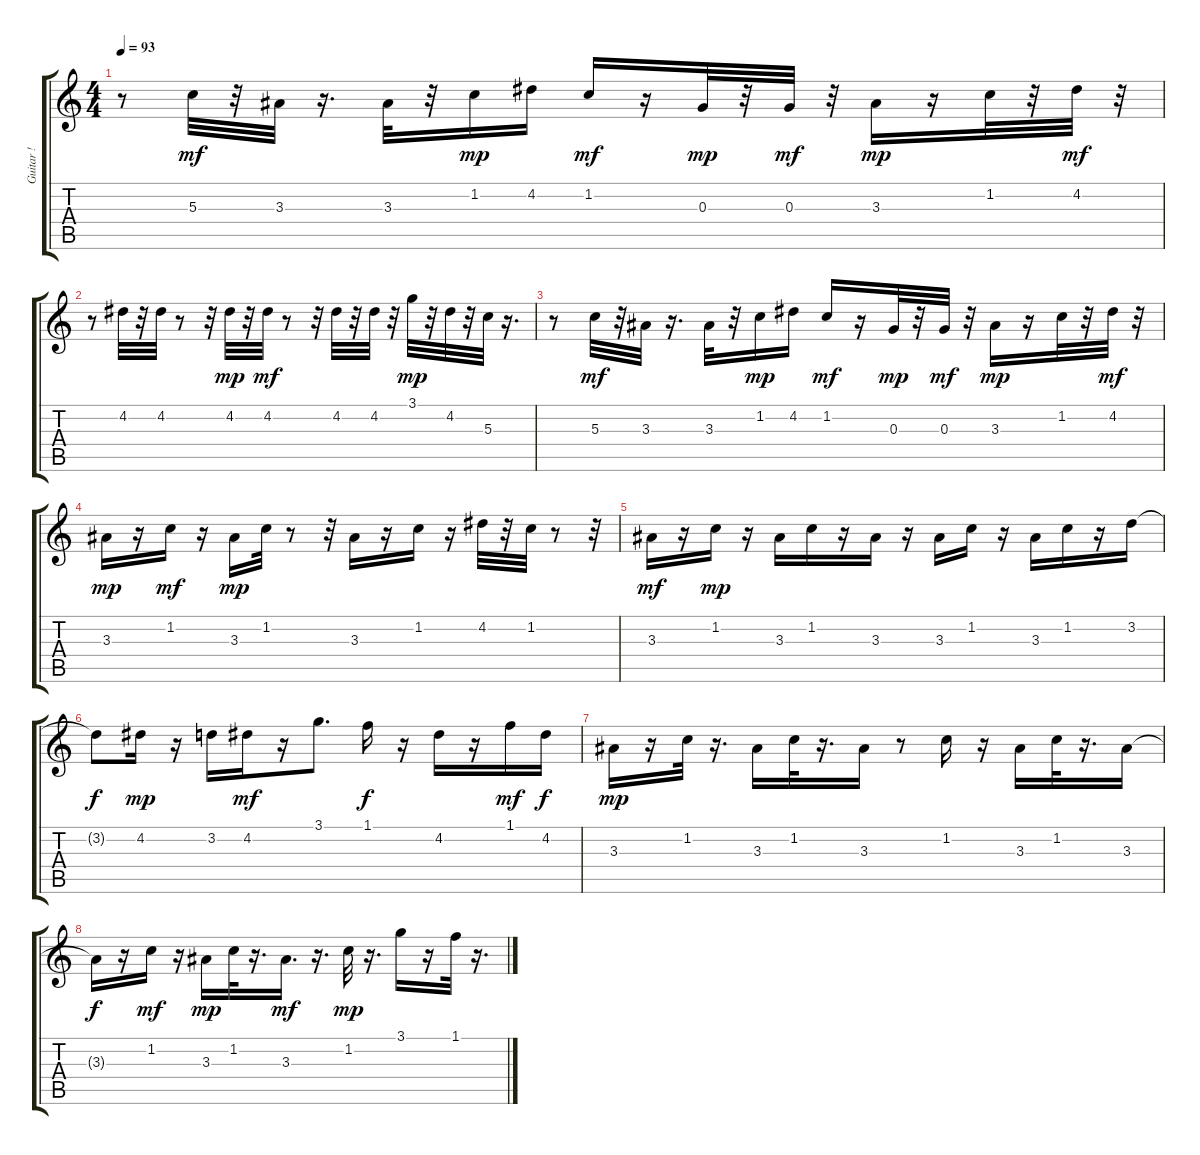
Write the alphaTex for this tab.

\track ("Guitar !" "Guitar !") {instrument electricguitarmuted}
\staff {score tabs}
\tuning (E4 B3 G3 D3 A2 E2) {hide}
\ts (4 4)
\tempo 93
\clef g2
\ks c
r.8{dy mp} 5.3.32{dy mf} r.32 3.3.32 r.16{d} 3.3.32 r.32 1.2.16{dy mp} 4.2.16 1.2.16{dy mf} r.16 0.3.32{dy mp} r.32 0.3.32{dy mf} r.32 3.3.16{dy mp} r.16 1.2.32 r.32 4.2.32{dy mf} r.32 |
r.8 4.2.32 r.32 4.2.32 r.8 r.32 4.2.32{dy mp} r.32 4.2.32{dy mf} r.8 r.32 4.2.32 r.32 4.2.32 r.32 3.1.32{dy mp} r.32 4.2.32 r.32 5.3.32 r.16{d} |
r.8 5.3.32{dy mf} r.32 3.3.32 r.16{d} 3.3.32 r.32 1.2.16{dy mp} 4.2.16 1.2.16{dy mf} r.16 0.3.32{dy mp} r.32 0.3.32{dy mf} r.32 3.3.16{dy mp} r.16 1.2.32 r.32 4.2.32{dy mf} r.32 |
3.3.16{dy mp} r.16 1.2.16{dy mf} r.16 3.3.16{dy mp} 1.2.32 r.8 r.32 3.3.16 r.16 1.2.16 r.16 4.2.32 r.32 1.2.32 r.8 r.32 |
3.3.16{dy mf} r.16 1.2.16{dy mp} r.16 3.3.16 1.2.16 r.16 3.3.16 r.16 3.3.16 1.2.16 r.16 3.3.16 1.2.16 r.16 3.2.16 |
3.2{t}.8{dy f} 4.2.16{dy mp} r.16 3.2.16 4.2.16{dy mf} r.16 3.1.8{d} 1.1.16{dy f} r.16 4.2.16 r.16 1.1.16{dy mf} 4.2.16{dy f} |
3.3.16{dy mp} r.16 1.2.32 r.16{d} 3.3.16 1.2.32 r.16{d} 3.3.16 r.8 1.2.16 r.16 3.3.16 1.2.32 r.16{d} 3.3.16 |
3.3{t}.16{dy f} r.16 1.2.16{dy mf} r.16 3.3.16{dy mp} 1.2.32 r.16{d} 3.3.16{d dy mf} r.16{d} 1.2.32{dy mp} r.16{d} 3.1.16 r.16 1.1.32 r.16{d}
